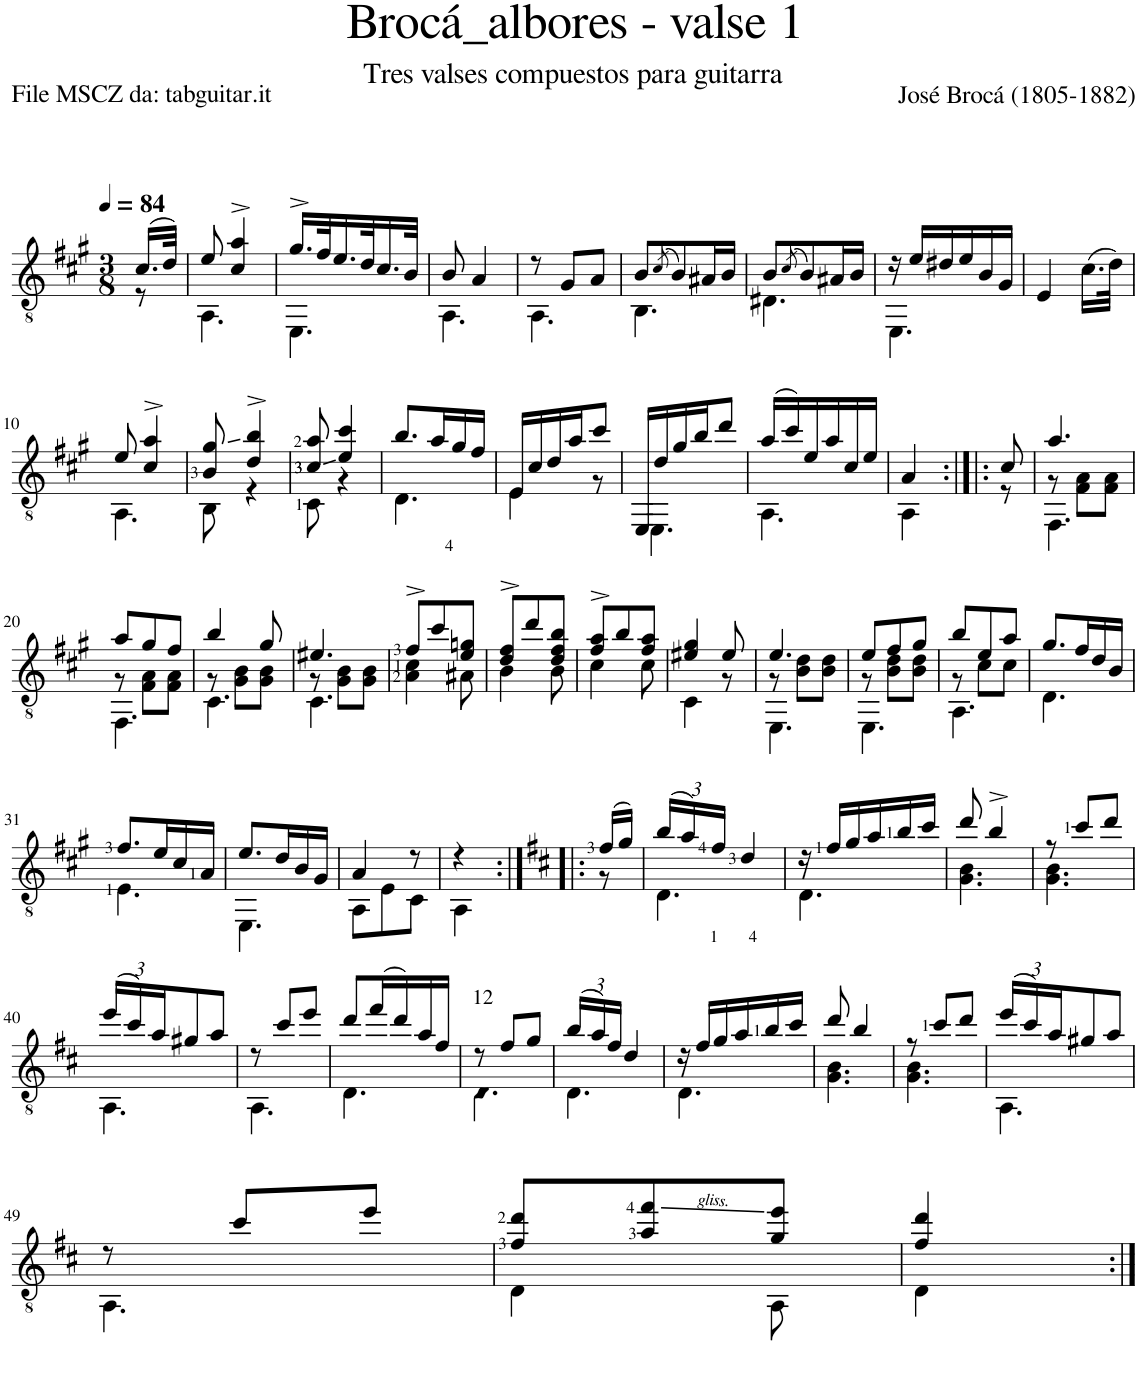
**kern
*part1
*staff1
*I"Guitar
*I'Guit.
*clefGv2
*k[f#c#g#]
*M3/8
*MM84
=1
*^
(16.c#/LL	8r
32d/JJk)	.
=2	=2
8e/	4.AA\
4c#/^ 4a/^	.
=3	=3
16.g#^/LL	4.EE\
32f#/K	.
16.e/	.
32d/K	.
16.c#/	.
32B/JJk	.
=4	=4
8B/	4.AA\
4A/	.
=5	=5
8r	4.AA\
8G#/L	.
8A/J	.
=6	=6
8B/L	4.BB\
(8qc#/	.
8B/)	.
16A#X/L	.
16B/JJ	.
=7	=7
8B/L	4.D#X\
(8qc#/	.
8B/)	.
16A#X/L	.
16B/JJ	.
=8	=8
16r	4.EE\
16e/LL	.
16d#X/	.
16e/	.
16B/	.
16G#/JJ	.
*v	*v
=9
4E/
(16.c#\LL
32d\JJk)
!!LO:LB:g=z
=10
*^
8e/	4.AA\
4c#/^ 4a/^	.
=11	=11
8B/ 8g#/	8BB\
4d/^ 4b/^	4r
=12	=12
8c#/ 8a/	8C#\
4e/ 4cc#/	4r
=13	=13
8.b/L	4.D\
16a/L	.
16g#/	.
16f#/JJ	.
=14	=14
16E/LL	4E\
16c#/	.
16d/	.
16a/J	.
8cc#/J	8r
=15	=15
16EE/LL	4.EE\
16d/	.
16g#/	.
16b/J	.
8dd/J	.
=16	=16
(16a/LL	4.AA\
16cc#/)	.
16e/	.
16a/	.
16c#/	.
16e/JJ	.
=17	=17
4A/	4AA\
=18:|!|:	=18:|!|:
8c#/	8r
=19	=19
*	*^
4.a/	8r	4.FF#\
.	8F#\ 8A\L	.
.	8F#\ 8A\J	.
!!LO:LB:g=z	!!	!!
=20	=20	=20
8a/L	8r	4.FF#\
8g#/	8F#\ 8A\L	.
8f#/J	8F#\ 8A\J	.
=21	=21	=21
4b/	8r	4.C#\
.	8G#\ 8B\L	.
8g#/	8G#\ 8B\J	.
=22	=22	=22
4.e#X/	8r	4.C#\
.	8G#\ 8B\L	.
.	8G#\ 8B\J	.
*	*v	*v
=23	=23
8f#^/L	4A\ 4c#\
8cc#/	.
8e/ 8gn/J	8A#X\
=24	=24
8d/^ 8f#/^L	4B\
8dd/	.
8d/ 8f#/ 8b/J	8B\
=25	=25
8f#/^ 8a/^L	4c#\
8b/	.
8f#/ 8a/J	8c#\
=26	=26
4e#X/ 4g#/	4C#\
8e#/	8r
=27	=27
*	*^
4.e/	8r	4.EE\
.	8B\ 8d\L	.
.	8B\ 8d\J	.
=28	=28	=28
8e/L	8r	4.EE\
8f#/	8B\ 8d\L	.
8g#/J	8B\ 8d\J	.
=29	=29	=29
8b/L	8r	4.AA\
8e/	8c#\L	.
8a/J	8c#\J	.
*	*v	*v
=30	=30
8.g#/L	4.D\
16f#/L	.
16d/	.
16B/JJ	.
!!LO:LB:g=z	!!
=31	=31
8.f#/L	4.E\
16e/L	.
16c#/	.
16A/JJ	.
=32	=32
8.e/L	4.EE\
16d/L	.
16B/	.
16G#/JJ	.
=33	=33
4A/	8AA\L
.	8E\
8r	8C#\J
=34	=34
4r	4AA\
=35:|!|:	=35:|!|:
*k[f#c#]	*
(16f#/LL	8r
16g/JJ)	.
=36	=36
*Xbrackettup	*
(24b/LL	4.D\
24a/)	.
24f#/JJ	.
4d/	.
=37	=37
16r	4.D\
16f#/LL	.
16g/	.
16a/	.
16b/	.
16cc#/JJ	.
=38	=38
8dd/	4.G\ 4.B\
4b^/	.
=39	=39
8r	4.G\ 4.B\
8cc#/L	.
8dd/J	.
!!LO:LB:g=z	!!
=40	=40
(24ee/LL	4.AA\
24cc#/)	.
24a/J	.
8g#X/	.
8a/J	.
=41	=41
8r	4.AA\
8cc#/L	.
8ee/J	.
=42	=42
8dd/L	4.D\
(16ff#/L	.
16dd/)	.
16a/	.
16f#/JJ	.
=43	=43
!LO:TX:a:t=12	!
!	!LO:N:head=diamond
8r	4.D\
8f#/L	.
8g/J	.
=44	=44
(24b/LL	4.D\
24a/)	.
24f#/JJ	.
4d/	.
=45	=45
16r	4.D\
16f#/LL	.
16g/	.
16a/	.
16b/	.
16cc#/JJ	.
=46	=46
8dd/	4.G\ 4.B\
4b/	.
=47	=47
8r	4.G\ 4.B\
8cc#/L	.
8dd/J	.
=48	=48
(24ee/LL	4.AA\
24cc#/)	.
24a/J	.
8g#X/	.
8a/J	.
!!LO:LB:g=z	!!
=49	=49
8r	4.AA\
8cc#/L	.
8ee/J	.
=50	=50
8f#/ 8dd/L	4D\
8a/ 8ff#/	.
8g/ 8ee/J	8AA\
=51	=51
4f#/ 4dd/	4D\
*v	*v
=:|!
*-
